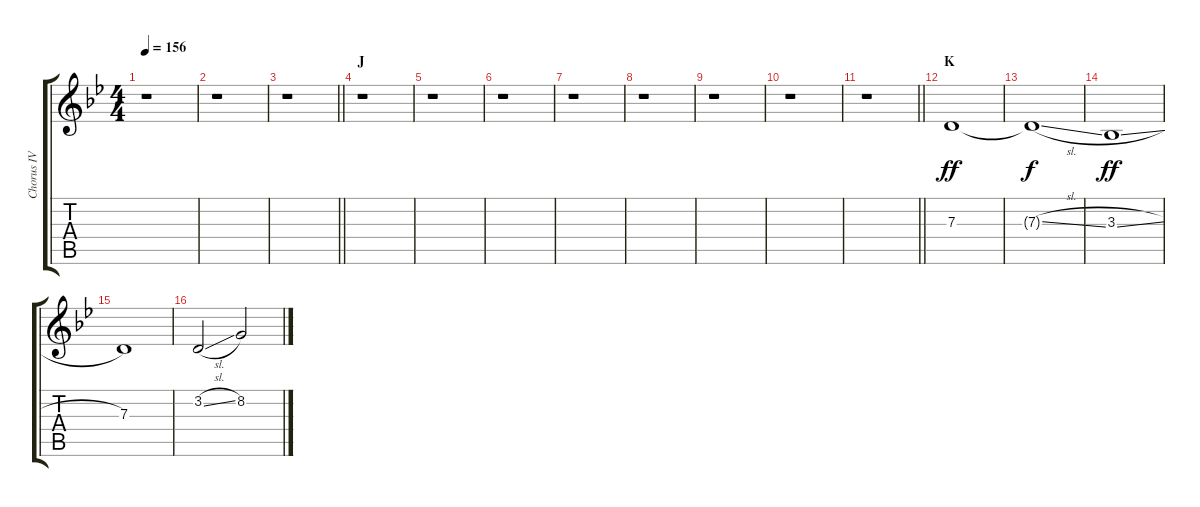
\track ("Chorus IV" "Chorus IV") {instrument choiraahs}
\staff {score tabs}
\tuning (E4 B3 G3 D3 A2 E2) {hide}
\ts (4 4)
\tempo 156
\clef g2
\ks bb
r.1{dy ff} |
r.1 |
\barLineRight lightlight
r.1 |
\section ("" "J")
r.1 |
r.1 |
r.1 |
r.1 |
r.1 |
r.1 |
r.1 |
\barLineRight lightlight
r.1 |
\section ("" "K")
7.3.1 |
7.3{sl t}.1{dy f} |
3.3{sl}.1{dy ff} |
7.3.1 |
3.2{sl}.2 8.2{sl}.2
